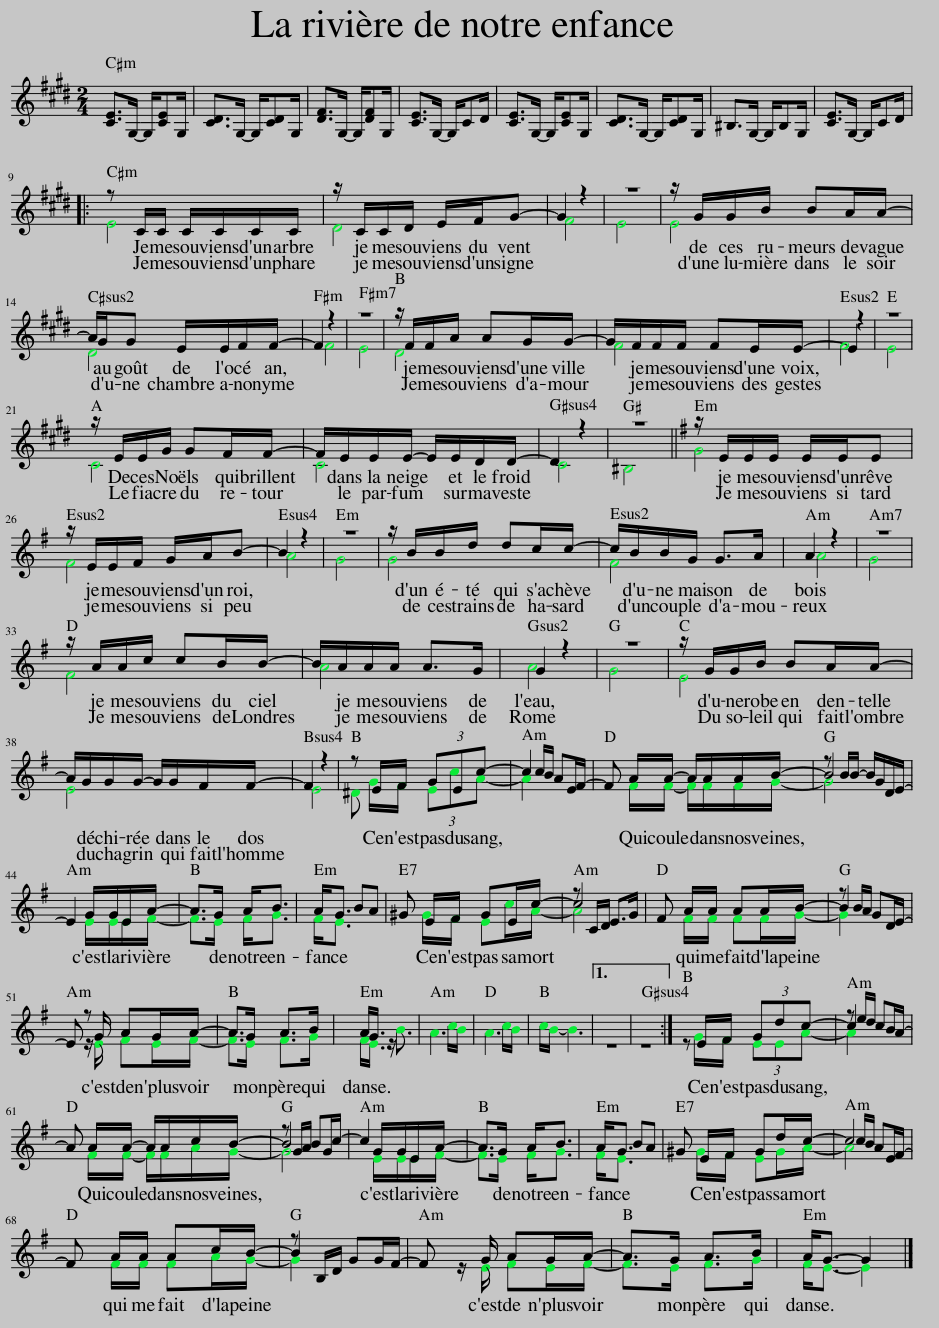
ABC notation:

X:1
%%score ( 1 2 3 )
L:1/8
M:2/4
I:linebreak $
K:E
V:1 treble
V:2 treble
V:3 treble
V:1
 [CE]>G,- G,/[CE]G,/ | [CD]>G,- G,/[CD]G,/ | [DF]>G,- G,/[DF]G,/ | [CE]>G,- G,/CD/ | [CE]>G,- G,/[CE]G,/ | %5
 [CD]>G,- G,/[CD]G,/ | ^B,>G,- G,/B,G,/ | [CE]>G,- G,/CD/ |:$ z C/C/ C/C/C/C/ | z/ C/C/D/ E/F/G- | %10
 G2 z2 | z4 | z/ G/G/B/ BA/A/- |$ A/G/G E/E/F/F/- | F2 z2 | %15
 z4 | z/ F/F/A/ AG/G/- | G/F/F/F/ FE/E/- | E2 z2 | z4 |$ %20
 z/ E/E/G/ GF/F/- | F/E/E/E/- E/E/D/D/- | D2 z2 | z4 ||[K:G] z/ E/E/E/ E/E/E |$ %25
 z/ E/E/F/ G/A/B- | B2 z2 | z4 | z/ B/B/d/ dc/c/- | c/B/B/G/ G>A | %30
 A2 z2 | z4 |$ z/ A/A/c/ cB/B/- | B/A/A/A/ A>G | G2 z2 | %35
 z4 | z/ G/G/B/ BA/A/- |$ A/G/G/G/- G/G/F/F/- | F2 z2 | z E/F/ (3GEc- | %40
 c2 x2 | x A/A/- A/A/A/B/- | B4 |$ x2 G/G/E/A/- | A>G A<B | %45
 A<G BA | ^G E/F/ GE/c/- | c4 | x A/A/ AA/B/- | B2 x2 |$ %50
 x x/ G/ AG/A/- | A>G A>B | A<G x2 | x4 | x4 | %55
 x4 |1 x4 | x4 :| x E/F/ (3Gdc- | c2 x2 |$ %60
 x A/A/- A/A/c/B/- | B4 | x2 G/G/E/A/- | A>G A<B | A<G BA | %65
 ^G E/F/ Gd/c/- | c4 |$ x A/A/ Ac/B/- | B2 x2 | x x/ G/ AG/A/- | %70
 A>G A>B | A<G- G2 |] %72
V:2
 x4 | x4 | x4 | x4 | x4 | %5
 x4 | x4 | x4 |:$ E4 | D4 | %10
 F4 | E4 | E4 |$ D4 | F4 | %15
 E4 | D4 | F4 | F4 | E4 |$ %20
 C4 | C4 | C4 | ^B,4 ||[K:G] G4 |$ %25
 F4 | A4 | G4 | G4 | F4 | %30
 A4 | G4 |$ F4 | A4 | A4 | %35
 G4 | E4 |$ E4 | E4 | ^D G/F/ (3EcA- | %40
 A2 x2 | x F/F/- F/F/F/G/- | G4 |$ x2 E/E/E/F/- | F>E F<G | %45
 F<E x2 | x ^G/F/ Ec/A/- | A4 | x F/F/ FF/G/- | G2 x2 |$ %50
 x z/ E/ FE/F/- | F>E F>G | F<E z/ B3/2 | A3 c/B/ | A3 c/B/ | %55
 c/B/- B3 |1 z4 | z4 :| z G/F/ (3EEA- | A2 x2 |$ %60
 x F/F/- F/F/A/G/- | G4 | x2 E/E/E/F/- | F>E F<G | F<E x2 | %65
 x ^G/F/ EG/A/- | A4 |$ x F/F/ FA/G/- | G2 x2 | x z/ E/ FE/F/- | %70
 F>E F>G | F<E- E2 |] %72
V:3
 x4 | x4 | x4 | x4 | x4 | %5
 x4 | x4 | x4 |:$ x4 | x4 | %10
 x4 | x4 | x4 |$ x4 | x4 | %15
 x4 | x4 | x4 | x4 | x4 |$ %20
 x4 | x4 | x4 | x4 ||[K:G] x4 |$ %25
 x4 | x4 | x4 | x4 | x4 | %30
 x4 | x4 |$ x4 | x4 | x4 | %35
 x4 | x4 |$ x4 | x4 | x4 | %40
 x c/B/ AE/F/- | F x x2 | z B/B/- B/G/D/E/- |$ E2 x2 | x4 | %45
 x4 | x4 | z C/D/ E>G | F x x2 | z B/A/ GD/E/- |$ %50
 E z x2 | x4 | x4 | x4 | x4 | %55
 x4 |1 x4 | x4 :| x4 | z e/d/ cB/A/- |$ %60
 A x x2 | z G/A/ BG/c/- | c2 x2 | x4 | x4 | %65
 x4 | x c/B/ AE/F/- |$ F x x2 | z B,/D/ GG/F/- | F x x2 | %70
 x4 | x4 |] %72
